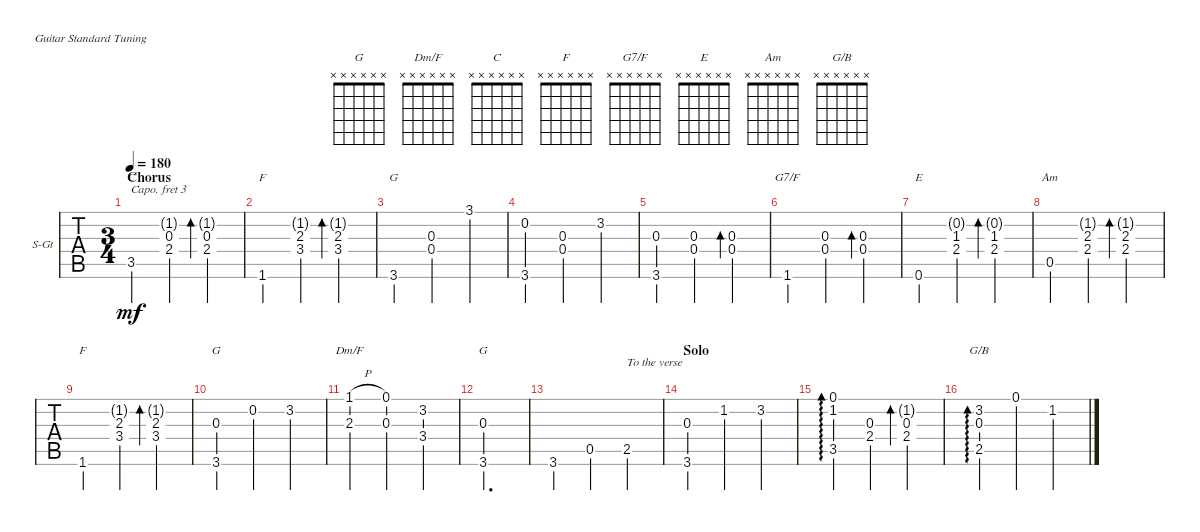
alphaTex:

\defaultSystemsLayout 4
\bracketExtendMode groupsimilarinstruments
\firstSystemTrackNameOrientation horizontal
\otherSystemsTrackNameOrientation horizontal
\track ("Steel Guitar" "S-Gt") {instrument acousticguitarsteel}
\staff {tabs}
\capo 3
\tuning (E4 B3 G3 D3 A2 E2)
\chord ("G" x x x x x x)
\chord ("Dm/F" x x x x x x)
\chord ("C" x x x x x x)
\chord ("F" x x x x x x)
\chord ("G7/F" x x x x x x)
\chord ("E" x x x x x x)
\chord ("Am" x x x x x x)
\chord ("G/B" x x x x x x)
\ts (3 4)
\section ("" "Chorus")
\tempo 180
\clef g2
\ks eb
3.5.4{ch "C" dy mf} (2.4{rf 1} 0.3 1.2{g}).4 (0.3 2.4 1.2{g}).4{bd 114} |
1.6.4{ch "F"} (3.4{rf 1} 2.3 1.2{g}).4 (2.3 3.4 1.2{g}).4{bd 114} |
3.6.4{ch "G"} (0.4 0.3{rf 1}).4 3.1.4 |
(3.6 0.2).4 (0.3 0.4{rf 1}).4 3.2.4 |
(3.6 0.3).4 (0.4 0.3{rf 1}).4 (0.3 0.4).4{bd 114} |
1.6.4{ch "G7/F"} (0.4 0.3{rf 1}).4 (0.3 0.4).4{bd 114} |
0.6.4{ch "E"} (2.4{rf 1} 1.3 0.2{g}).4 (0.2{g} 1.3 2.4).4{bd 114} |
0.5.4{ch "Am"} (2.4 2.3 1.2{g}).4 (2.4 2.3 1.2{g}).4{bd 114} |
1.6.4{ch "F"} (3.4{rf 1} 2.3 1.2{g}).4 (2.3 3.4 1.2{g}).4{bd 114} |
(3.6 0.3).4{ch "G"} 0.2.4 3.2.4 |
(2.3{h} 1.1{h}).4{ch "Dm/F"} (0.1 0.3).4 (3.4 3.2).4 |
(0.3 3.6).2{d ch "G"} |
3.6.4 0.5.4 2.5.4{txt "To the verse"} |
\section ("" "Solo")
(3.6 0.3).4 1.2.4 3.2.4 |
(3.5 1.2 0.1).4{ad 0} (2.4 0.3{rf 1}).4 (2.4 0.3 1.2{g}).4{bd 114} |
(2.5 0.3 3.2).4{ad 0 ch "G/B"} 0.1.4 1.2.4
